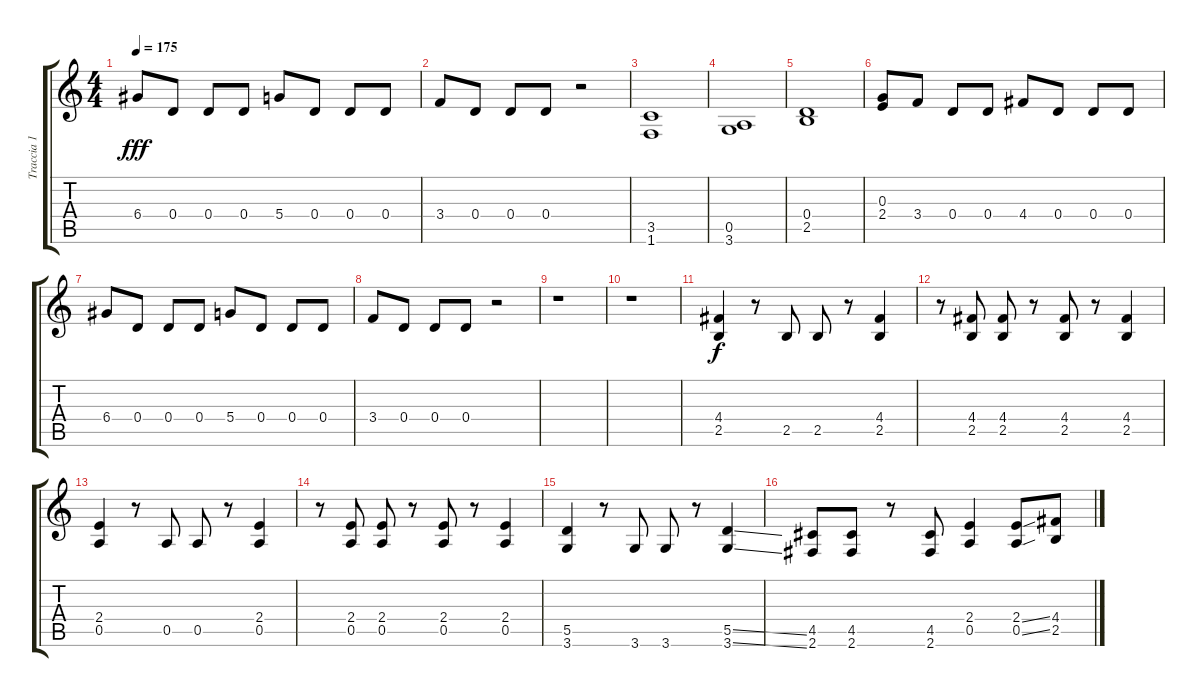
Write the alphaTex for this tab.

\track ("Traccia 1" "Traccia 1") {instrument distortionguitar}
\staff {score tabs}
\tuning (E4 B3 G3 D3 A2 E2) {hide}
\ts (4 4)
\tempo 175
\clef g2
\ks c
6.4.8{dy fff} 0.4.8 0.4.8 0.4.8 5.4.8 0.4.8 0.4.8 0.4.8 |
3.4.8 0.4.8 0.4.8 0.4.8 r.2 |
(3.5 1.6).1 |
(0.5 3.6).1 |
(0.4 2.5).1 |
(0.3 2.4).8 3.4.8 0.4.8 0.4.8 4.4.8 0.4.8 0.4.8 0.4.8 |
6.4.8 0.4.8 0.4.8 0.4.8 5.4.8 0.4.8 0.4.8 0.4.8 |
3.4.8 0.4.8 0.4.8 0.4.8 r.2 |
r.1 |
r.1 |
(4.4 2.5).4{dy f} r.8 2.5.8 2.5.8 r.8 (4.4 2.5).4 |
r.8 (4.4 2.5).8 (4.4 2.5).8 r.8 (4.4 2.5).8 r.8 (4.4 2.5).4 |
(2.4 0.5).4 r.8 0.5.8 0.5.8 r.8 (2.4 0.5).4 |
r.8 (2.4 0.5).8 (2.4 0.5).8 r.8 (2.4 0.5).8 r.8 (2.4 0.5).4 |
(5.5 3.6).4 r.8 3.6.8 3.6.8 r.8 (5.5{ss} 3.6{ss}).4 |
(4.5 2.6).8 (4.5 2.6).8 r.8 (4.5 2.6).8 (2.4 0.5).4 (2.4{ss} 0.5{ss}).8 (4.4 2.5).8
